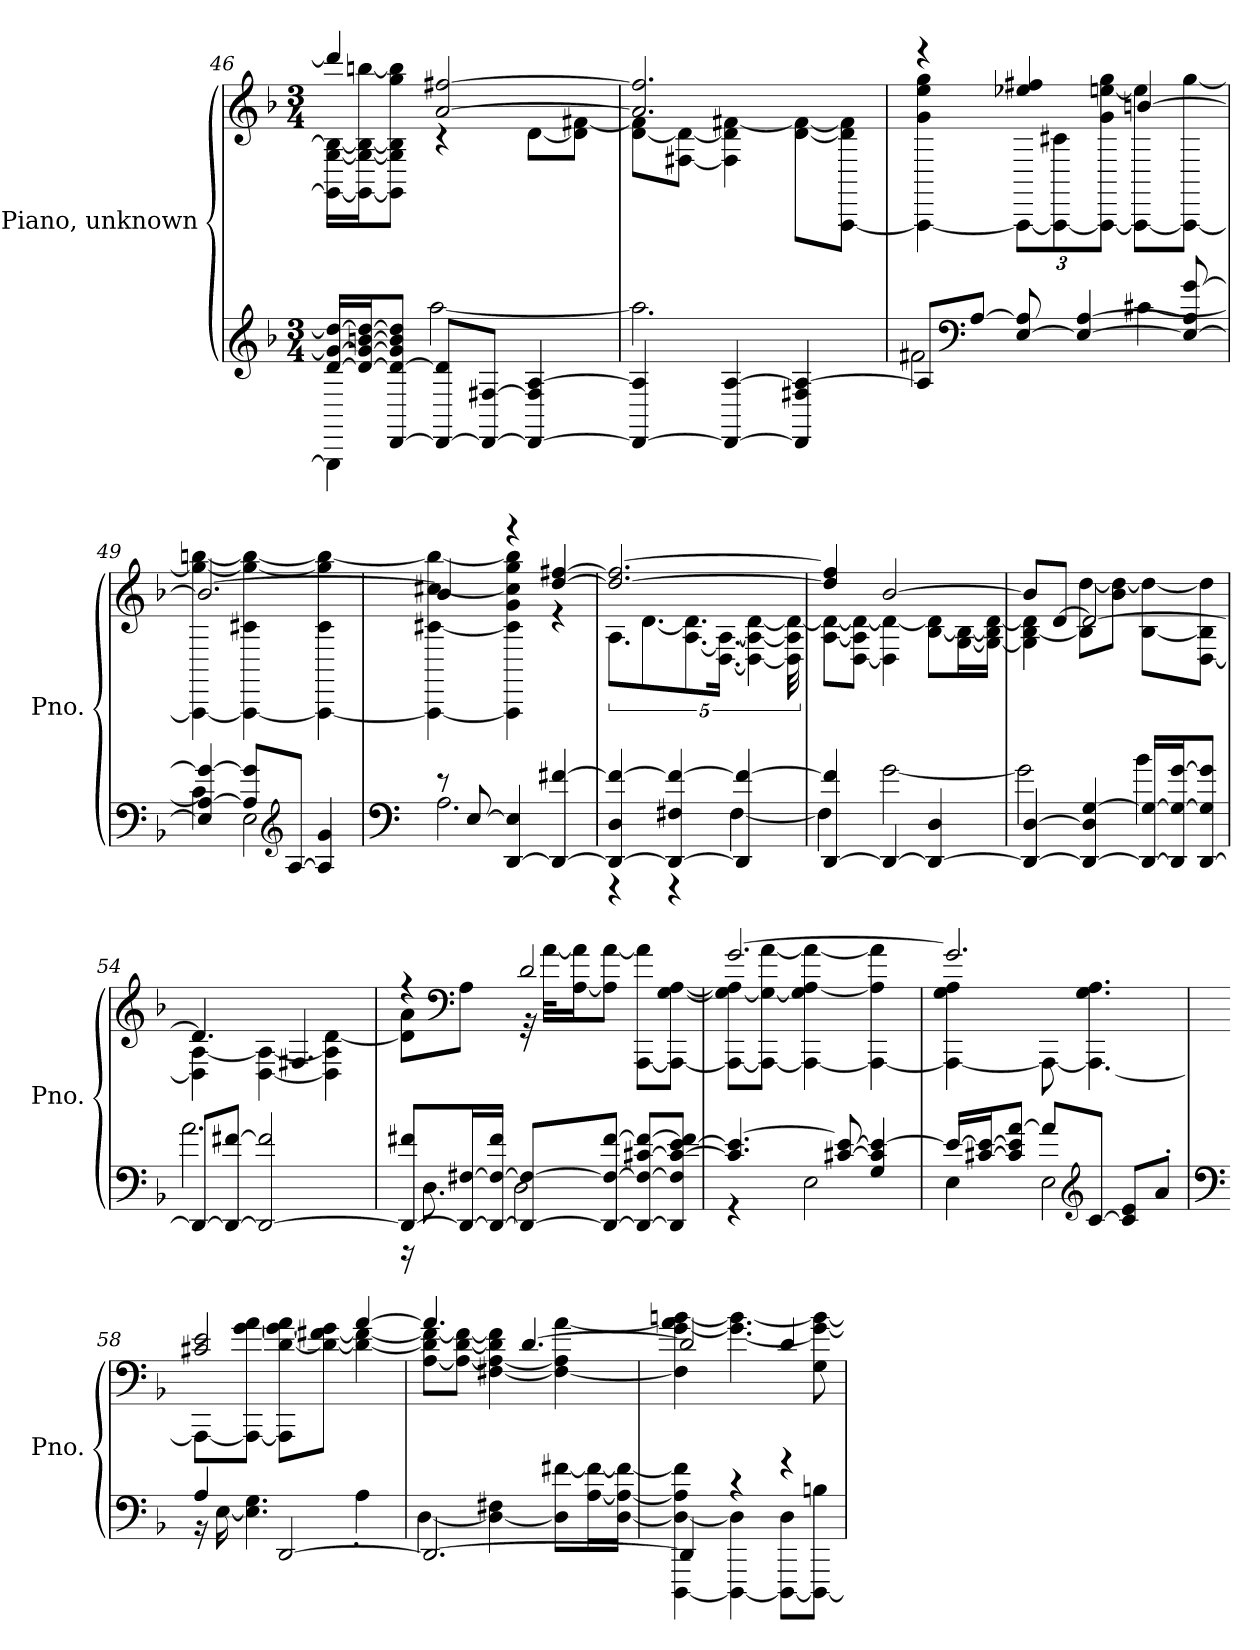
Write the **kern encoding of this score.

**kern	**kern
*part1	*part1
*staff2	*staff1
*I"Piano, unknown	*
*I'Pno.	*
!!LO:LB:g=z
*clefG2	*clefG2
*k[b-]	*k[b-]
*M3/4	*M3/4
=46	=46
*^	*^
[16d/ 16g/_ 16dd/_LL	4GGG\]	4ddd/]	16GG\_ [16G\ 16B\_LL
16d/_ 16g/_ [16bn/ 16dd/_J	.	.	16GG\_ 16G\_ 16B\_ [16bbn\J
[8DD/ 8d/_ 8g/] 8b/] 8dd/]J	.	.	8GG\] 8G\] 8B\] 8gg\ 8bb\]J
8DD/_ 8d/]L	[2aa\	[2a/ [2ff#X/	4r
8DD/_ [8F#X/J	.	.	.
4DD/_ 4F#/] [4A/	.	.	[8d\L
.	.	.	8d\] [8f#X\J
=47	=47	=47	=47
4DD/_ 4A/]	2.aa\]	2.a/] 2.ff#/]	[8d\ 8f#\]L
.	.	.	[8F#X\ 8d\_J
4DD/_ [4A/	.	.	4F#\] 4d\] [4f#X\
4DD/] 4F#X/ 4A/_	.	.	[8d\ 8f#\_L
.	.	.	[8AAA\ 8d\] 8f#\]J
=48	=48	=48	=48
8A/L]	2f#X\	4r	4AAA\_ 4g\ 4ee\ 4gg\
*clefF4	*	*	*
[8A/J	.	.	.
*	*	*	*Xbrackettup
[8E/ 8A/]	.	4ee-X/ 4ff#X/	12AAA\L_
.	.	.	12AAA\_ 12c#X\
4E/_ [4A/	.	.	.
.	.	.	12AAA\_ 12g\ [12een\ 12gg\J
.	[4c#X\	[4bn/	8AAA\_ 8ee\]L
8E/_ 8A/] [8g/	.	.	8AAA\_ [8gg\J
!!LO:LB:g=z	!!
=49	=49	=49	=49
4E/] [4A/ 4g/_	4c#\]	2.b/_	4AAA\_ 4gg\_ [4bbn\
8A/] 8g/]L	2E\	.	4AAA\_ 4c#X\ 4gg\_ 4bb\_
*clefG2	*	*	*
[8A/J	.	.	.
4A/] 4g/	.	.	4AAA\_ 4c#\ 4gg\] 4bb\_
=50	=50	=50	=50
*clefF4	*	*	*
8r	2.A\	4b/]	4AAA\_ [4c#X\ [4cc#X\ 4bb\_
[8E/	.	.	.
[4DD/ 4E/]	.	4r	4AAA\] 4c#\] 4g\ 4cc#\] 4gg\ 4bb\]
4DD/_ [4f#X/	.	[4dd/ [4ff#X/	4r
=51	=51	=51	=51
*	*	*	*brackettup
4DD/_ 4D/ 4f#/_	4r	2.dd/_ 2.ff#/_	10.A\L
.	.	.	[10.d\
4DD/_ 4F#X/ 4f#/_	4r	.	.
.	.	.	[10.A\ 10.d\]
.	.	.	[20.D\ 20.A\_Jk
4DD/] 4f#/_	[4F#\	.	.
.	.	.	5D\_ 5A\_ [5d\
.	.	.	40D\] 40A\] 40d\_
=52	=52	=52	=52
[4DD/ 4f#/]	4F#\]	4dd/] 4ff#/]	[8A\ 8d\_L
.	.	.	[8D\ 8A\] 8d\_J
4DD/_	[2g\	[2b-/	4D\] 4d\_
4DD/_ 4D/	.	.	[8B-\ 8d\]L
.	.	.	[16G\ 16B-\_L
.	.	.	16G\_ 16B-\] [16d\JJ
!!LO:LB:g=z	!!
=53	=53	=53	=53
4DD/_ [4D/	2g\]	8b-/L]	4G\] [4B-\ 4d\]
.	.	[8d/J	.
4DD/_ 4D/] [4G/	.	2d/_	8B-\] [8dd\L
.	.	.	8b-\ 8dd\_J
16DD/_ 16G/_LL	4b-\	.	[8B-\ 8dd\_L
16DD/] 16G/_ [16g/J	.	.	.
[8DD/ 8G/] 8g/]J	.	.	[8D\ 8B-\] 8dd\]J
=54	=54	=54	=54
8DD/L_	2.a\	4.d/]	4D\] [4A\
8DD/_ [8f#X/J	.	.	.
2DD/_ 2f#/]	.	.	[4D\ 4A\_
.	.	4.F#X/	.
.	.	.	4D\] 4A\] [4d\
=55	=55	=55	=55
8DD/_ 8f#X/L	16r	4r	8d\] 8a\L
.	8.D\	.	.
*	*	*clefF4	*
16DD/_ [16F#X/L	.	.	8A\J
16DD/_ 16F#/_ 16f#/JJ	.	.	.
8DD/_ 8F#/_L	2D\	2d/	32r
.	.	.	[32a\KLL
.	.	.	[16A\ 16a\]J
8DD/_ 8F#/_ [8f#/J	.	.	8A\] [8a\J
8DD/_ 8F#/_ [8c#X/ 8f#/_L	.	.	[8AAA\ 8a\]L
8DD/] 8F#/] 8c#/_ [8e/ 8f#/]J	.	.	8AAA\_ [8G\ [8A\J
!!LO:LB:g=z	!!
=56	=56	=56	=56
4.c#/] 4.e/_	4r	[2.g/	8AAA\_ 8G\_ 8A\]L
.	.	.	8AAA\_ 8G\_ [8a\J
.	2E\	.	4AAA\_ 4G\] [4A\ 4a\_
[8c#X/ 8e/_	.	.	.
4G/ 4c#/] 4e/_	.	.	4AAA\_ 4A\] 4a\]
=57	=57	=57	=57
16e/LL_	4E\	2.g/]	4AAA\_ 4G\ 4A\
[16c#X/ 16e/_J	.	.	.
8c#/] 8e/] [8a/J	.	.	.
8a/L]	2E\	.	8AAA\_
*clefG2	*	*	*
[8c#/J	.	.	4.AAA\_ 4.G\ 4.A\
8c#/] 8e/L	.	.	.
8a'/J	.	.	.
=58	=58	=58	=58
*clefF4	*	*	*
4A/	16r	2c#X/ 2e/	8AAA\L_
.	[16E\	.	.
.	4.E\] 4.G\	.	8AAA\_ [8g\ [8a\J
[2DD/	.	.	8AAA\] [8d\ 8g\_ 8a\]L
.	.	.	8d\_ [8f#X\ 8g\]J
.	4A'\	[4a/	4d\_ 4f#\_
!!LO:LB:g=z	!!
=59	=59	=59	=59
2.DD/_	[4D\	4.a/]	[8A\ 8d\] 8f#\_L
.	.	.	8A\_ [8d\ 8f#\_J
.	4D\_ 4F#X\	.	[4F#X\ 4A\_ 4d\] 4f#\]
.	.	[4.d/	.
.	8D\] [8f#X\L	.	4F#\_ 4A\] [4a\
.	[16A\ 16f#\_L	.	.
.	[16D\ 16A\_ 16f#\_JJ	.	.
=60	=60	=60	=60
4DD/]	[4DDD\ 4D\_ 4A\] 4f#\]	2d/]	4F#\] [4g\ 4a\] [4bn\
4r	4DDD\_ 4D\]	.	4.g\_ 4.b\_
4r	8DDD\_ 8D\L	4d/	.
.	8DDD\_ 8Bn\J	.	8G\ 8g\_ 8b\_
*v	*v	*	*
*	*v	*v
=	=
*-	*-
